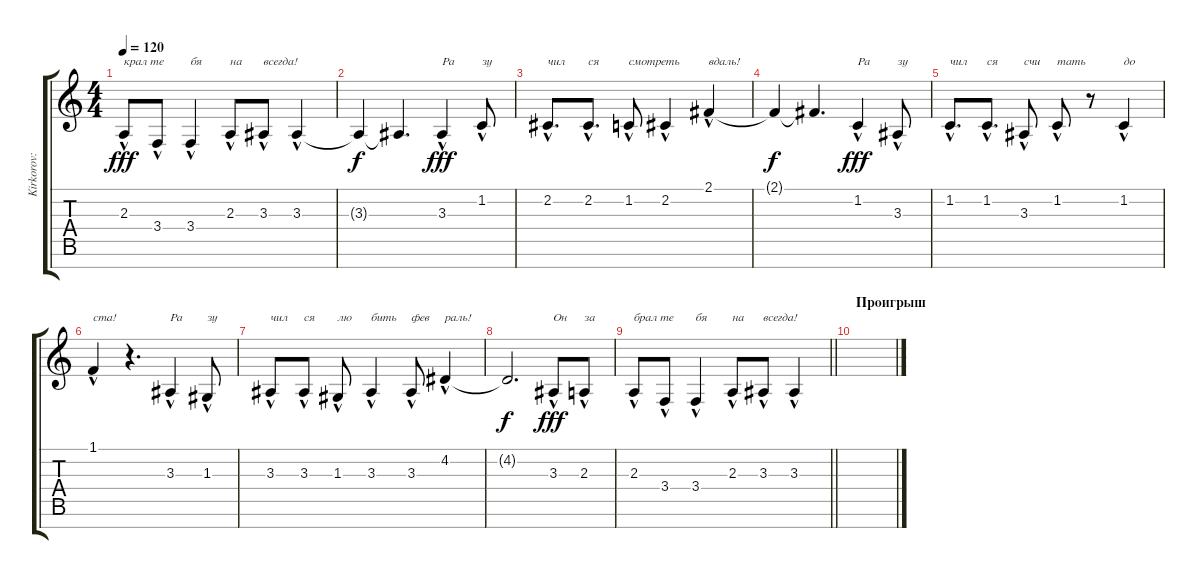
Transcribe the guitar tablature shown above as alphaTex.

\track ("Kirkorov: vocal" "Kirkorov: ") {instrument sopranosax}
\staff {score tabs}
\tuning (E4 B3 G3 D3 A2 E2 B1) {hide}
\ts (4 4)
\tempo 120
\clef g2
\ks c
2.3{hac}.8{txt "крал те" dy fff} 3.4{hac}.8 3.4{hac}.4{txt "бя"} 2.3{hac}.8{txt "на"} 3.3{hac}.8{txt "всегда!"} 3.3{hac}.4 |
3.3{t}.4{dy f} 3.3{t}.4{d} 3.3{hac}.4{txt "Ра" dy fff} 1.2{hac}.8{txt "зу"} |
2.2{hac}.8{d txt "чил"} 2.2{hac}.8{d txt "ся"} 1.2{hac}.8{txt "смотреть"} 2.2{hac}.4 2.1{hac}.4{txt "вдаль!"} |
2.1{t}.4{dy f} 2.1{t}.4{d} 1.2{hac}.4{txt "Ра" dy fff} 3.3{hac}.8{txt "зу"} |
1.2{hac}.8{d txt "чил"} 1.2{hac}.8{d txt "ся"} 3.3{hac}.8{txt "счи"} 1.2{hac}.8{txt "тать"} r.8 1.2{hac}.4{txt "до"} |
1.1{hac}.4{txt "ста!"} r.4{d} 3.3{hac}.4{txt "Ра"} 1.3{hac}.8{txt "зу"} |
3.3{hac}.8{txt "чил"} 3.3{hac}.8{txt "ся"} 1.3{hac}.8{txt "лю"} 3.3{hac}.4{txt "бить"} 3.3{hac}.8{txt "фев"} 4.2{hac}.4{txt "раль!"} |
4.2{t}.2{d dy f} 3.3{hac}.8{txt "Он" dy fff} 2.3{hac}.8{txt "за"} |
\barLineRight lightlight
2.3{hac}.8{txt "брал те"} 3.4{hac}.8 3.4{hac}.4{txt "бя"} 2.3{hac}.8{txt "на"} 3.3{hac}.8{txt "всегда!"} 3.3{hac}.4 |
\section ("" "Проигрыш")
